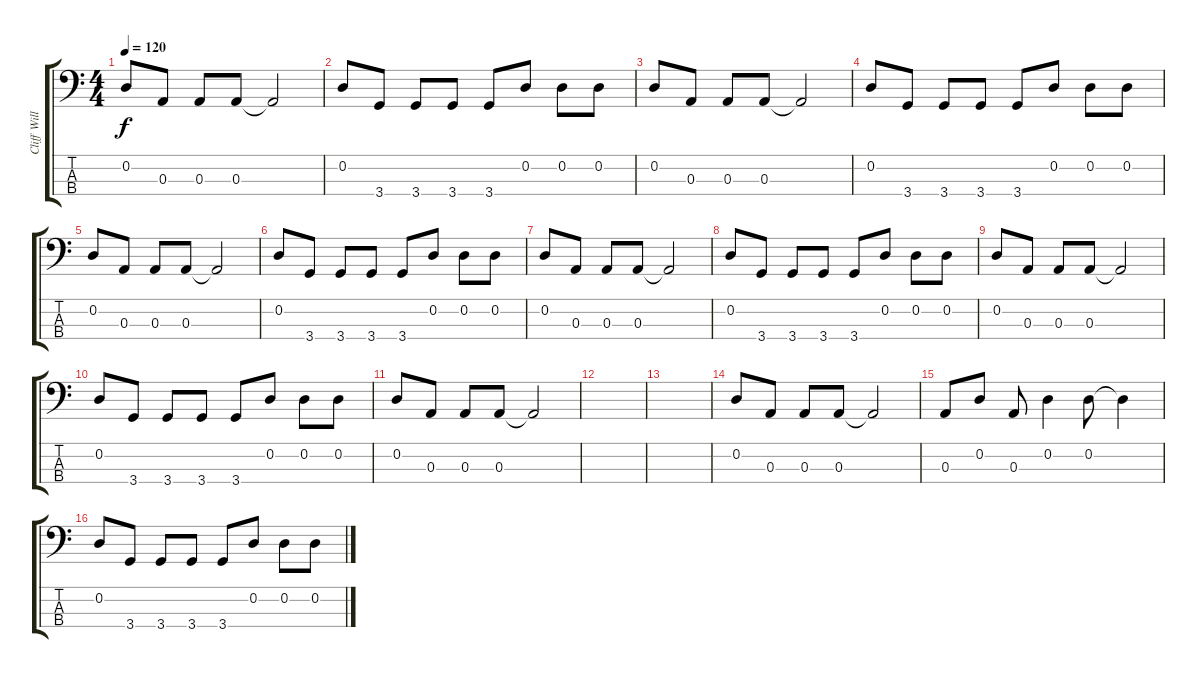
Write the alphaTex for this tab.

\track ("Cliff Williams (Bass)" "Cliff Will") {instrument electricbassfinger}
\staff {score tabs}
\tuning (G2 D2 A1 E1) {hide}
\ts (4 4)
\tempo 120
\clef f4
\ks c
0.2.8{dy f} 0.3.8 0.3.8 0.3.8 0.3{t}.2 |
0.2.8 3.4.8 3.4.8 3.4.8 3.4.8 0.2.8 0.2.8 0.2.8 |
0.2.8 0.3.8 0.3.8 0.3.8 0.3{t}.2 |
0.2.8 3.4.8 3.4.8 3.4.8 3.4.8 0.2.8 0.2.8 0.2.8 |
0.2.8 0.3.8 0.3.8 0.3.8 0.3{t}.2 |
0.2.8 3.4.8 3.4.8 3.4.8 3.4.8 0.2.8 0.2.8 0.2.8 |
0.2.8 0.3.8 0.3.8 0.3.8 0.3{t}.2 |
0.2.8 3.4.8 3.4.8 3.4.8 3.4.8 0.2.8 0.2.8 0.2.8 |
0.2.8 0.3.8 0.3.8 0.3.8 0.3{t}.2 |
0.2.8 3.4.8 3.4.8 3.4.8 3.4.8 0.2.8 0.2.8 0.2.8 |
0.2.8 0.3.8 0.3.8 0.3.8 0.3{t}.2 |
|
|
0.2.8 0.3.8 0.3.8 0.3.8 0.3{t}.2 |
0.3.8 0.2.8 0.3.8 0.2.4 0.2.8 0.2{t}.4 |
0.2.8 3.4.8 3.4.8 3.4.8 3.4.8 0.2.8 0.2.8 0.2.8
